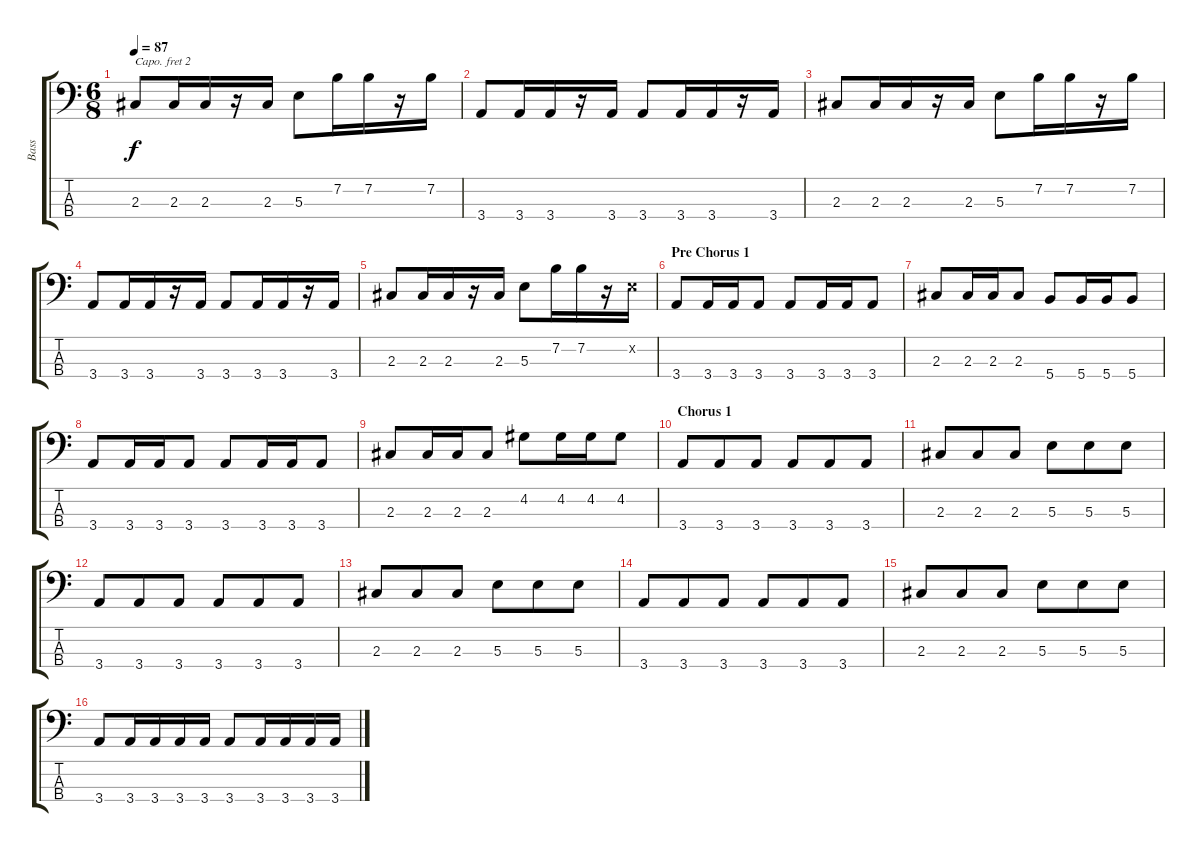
\track ("Bass" "Bass") {instrument electricbasspick}
\staff {score tabs}
\capo 2
\tuning (G2 D2 A1 E1) {hide}
\ts (6 8)
\tempo 87
\clef f4
\ks c
2.3.8{dy f} 2.3.16 2.3.16 r.16 2.3.16 5.3.8 7.2.16 7.2.16 r.16 7.2.16 |
3.4.8 3.4.16 3.4.16 r.16 3.4.16 3.4.8 3.4.16 3.4.16 r.16 3.4.16 |
2.3.8 2.3.16 2.3.16 r.16 2.3.16 5.3.8 7.2.16 7.2.16 r.16 7.2.16 |
3.4.8 3.4.16 3.4.16 r.16 3.4.16 3.4.8 3.4.16 3.4.16 r.16 3.4.16 |
2.3.8 2.3.16 2.3.16 r.16 2.3.16 5.3.8 7.2.16 7.2.16 r.16 0.2{x}.16 |
\section ("" "Pre Chorus 1")
3.4.8 3.4.16 3.4.16 3.4.8 3.4.8 3.4.16 3.4.16 3.4.8 |
2.3.8 2.3.16 2.3.16 2.3.8 5.4.8 5.4.16 5.4.16 5.4.8 |
3.4.8 3.4.16 3.4.16 3.4.8 3.4.8 3.4.16 3.4.16 3.4.8 |
2.3.8 2.3.16 2.3.16 2.3.8 4.2.8 4.2.16 4.2.16 4.2.8 |
\section ("" "Chorus 1")
3.4.8 3.4.8 3.4.8 3.4.8 3.4.8 3.4.8 |
2.3.8 2.3.8 2.3.8 5.3.8 5.3.8 5.3.8 |
3.4.8 3.4.8 3.4.8 3.4.8 3.4.8 3.4.8 |
2.3.8 2.3.8 2.3.8 5.3.8 5.3.8 5.3.8 |
3.4.8 3.4.8 3.4.8 3.4.8 3.4.8 3.4.8 |
2.3.8 2.3.8 2.3.8 5.3.8 5.3.8 5.3.8 |
3.4.8 3.4.16 3.4.16 3.4.16 3.4.16 3.4.8 3.4.16 3.4.16 3.4.16 3.4.16
